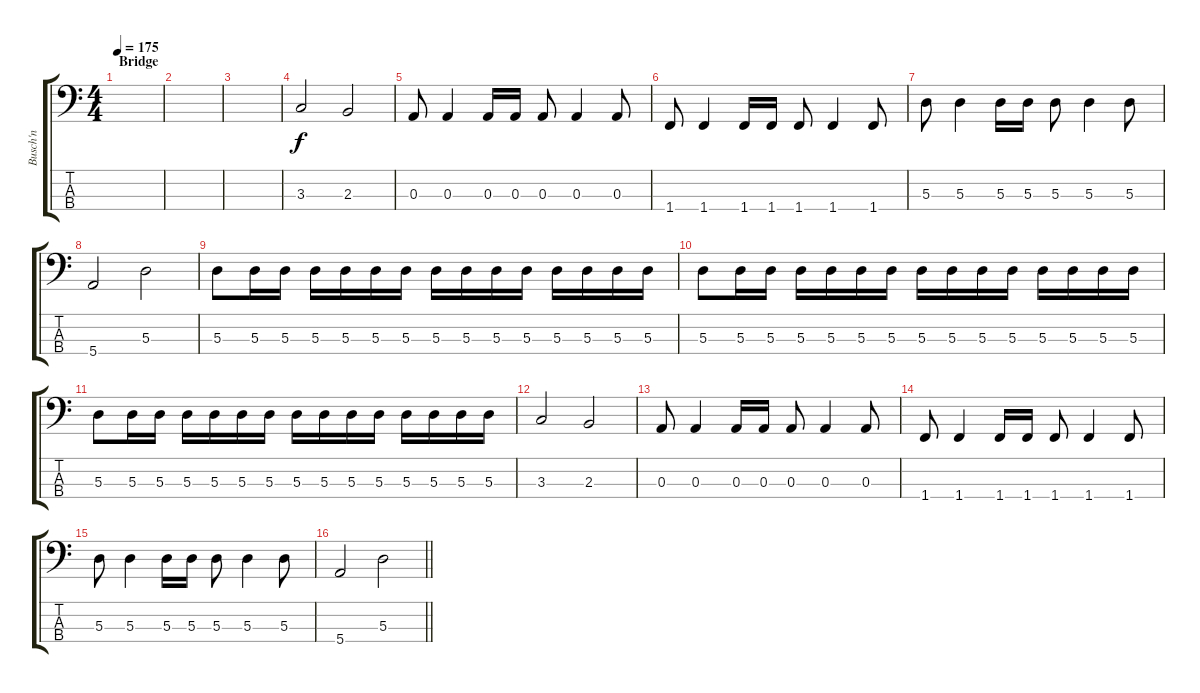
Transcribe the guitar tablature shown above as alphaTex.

\track ("Busch'n" "Busch'n") {instrument electricbasspick}
\staff {score tabs}
\tuning (G2 D2 A1 E1) {hide}
\ts (4 4)
\section ("" "Bridge")
\tempo 175
\clef f4
\ks c
|
|
|
3.3.2{volume 13} 2.3.2 |
0.3.8 0.3.4 0.3.16 0.3.16 0.3.8 0.3.4 0.3.8 |
1.4.8 1.4.4 1.4.16 1.4.16 1.4.8 1.4.4 1.4.8 |
5.3.8 5.3.4 5.3.16 5.3.16 5.3.8 5.3.4 5.3.8 |
5.4.2 5.3.2 |
5.3.8 5.3.16 5.3.16 5.3.16 5.3.16 5.3.16 5.3.16 5.3.16 5.3.16 5.3.16 5.3.16 5.3.16 5.3.16 5.3.16 5.3.16 |
5.3.8 5.3.16 5.3.16 5.3.16 5.3.16 5.3.16 5.3.16 5.3.16 5.3.16 5.3.16 5.3.16 5.3.16 5.3.16 5.3.16 5.3.16 |
5.3.8 5.3.16 5.3.16 5.3.16 5.3.16 5.3.16 5.3.16 5.3.16 5.3.16 5.3.16 5.3.16 5.3.16 5.3.16 5.3.16 5.3.16 |
3.3.2 2.3.2 |
0.3.8 0.3.4 0.3.16 0.3.16 0.3.8 0.3.4 0.3.8 |
1.4.8 1.4.4 1.4.16 1.4.16 1.4.8 1.4.4 1.4.8 |
5.3.8 5.3.4 5.3.16 5.3.16 5.3.8 5.3.4 5.3.8 |
\barLineRight lightlight
5.4.2 5.3.2
